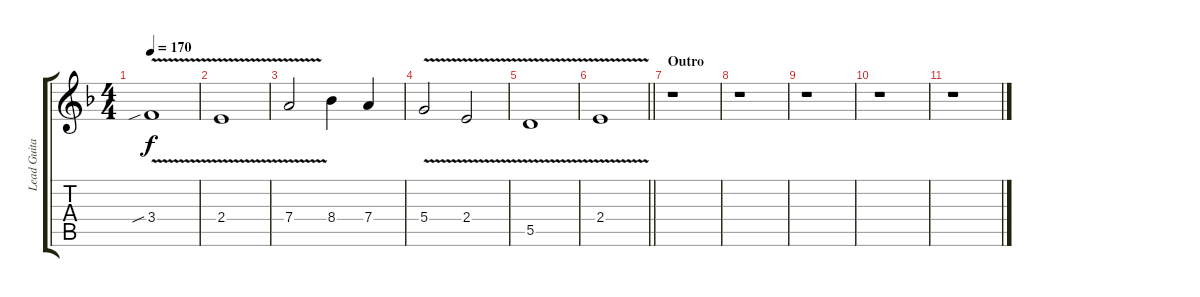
\track ("Lead Guitar 2: Tapani Kangas" "Lead Guita") {instrument overdrivenguitar}
\staff {score tabs}
\tuning (E4 B3 G3 D3 A2 E2) {hide}
\ts (4 4)
\tempo 170
\clef g2
\ks dminor
3.4{v sib}.1{dy f} |
2.4{v}.1 |
7.4{v}.2 8.4.4 7.4.4 |
5.4{v}.2 2.4{v}.2 |
5.5{v}.1 |
\barLineRight lightlight
2.4{v}.1 |
\section ("" "Outro")
r.1 |
r.1 |
r.1 |
r.1 |
r.1
